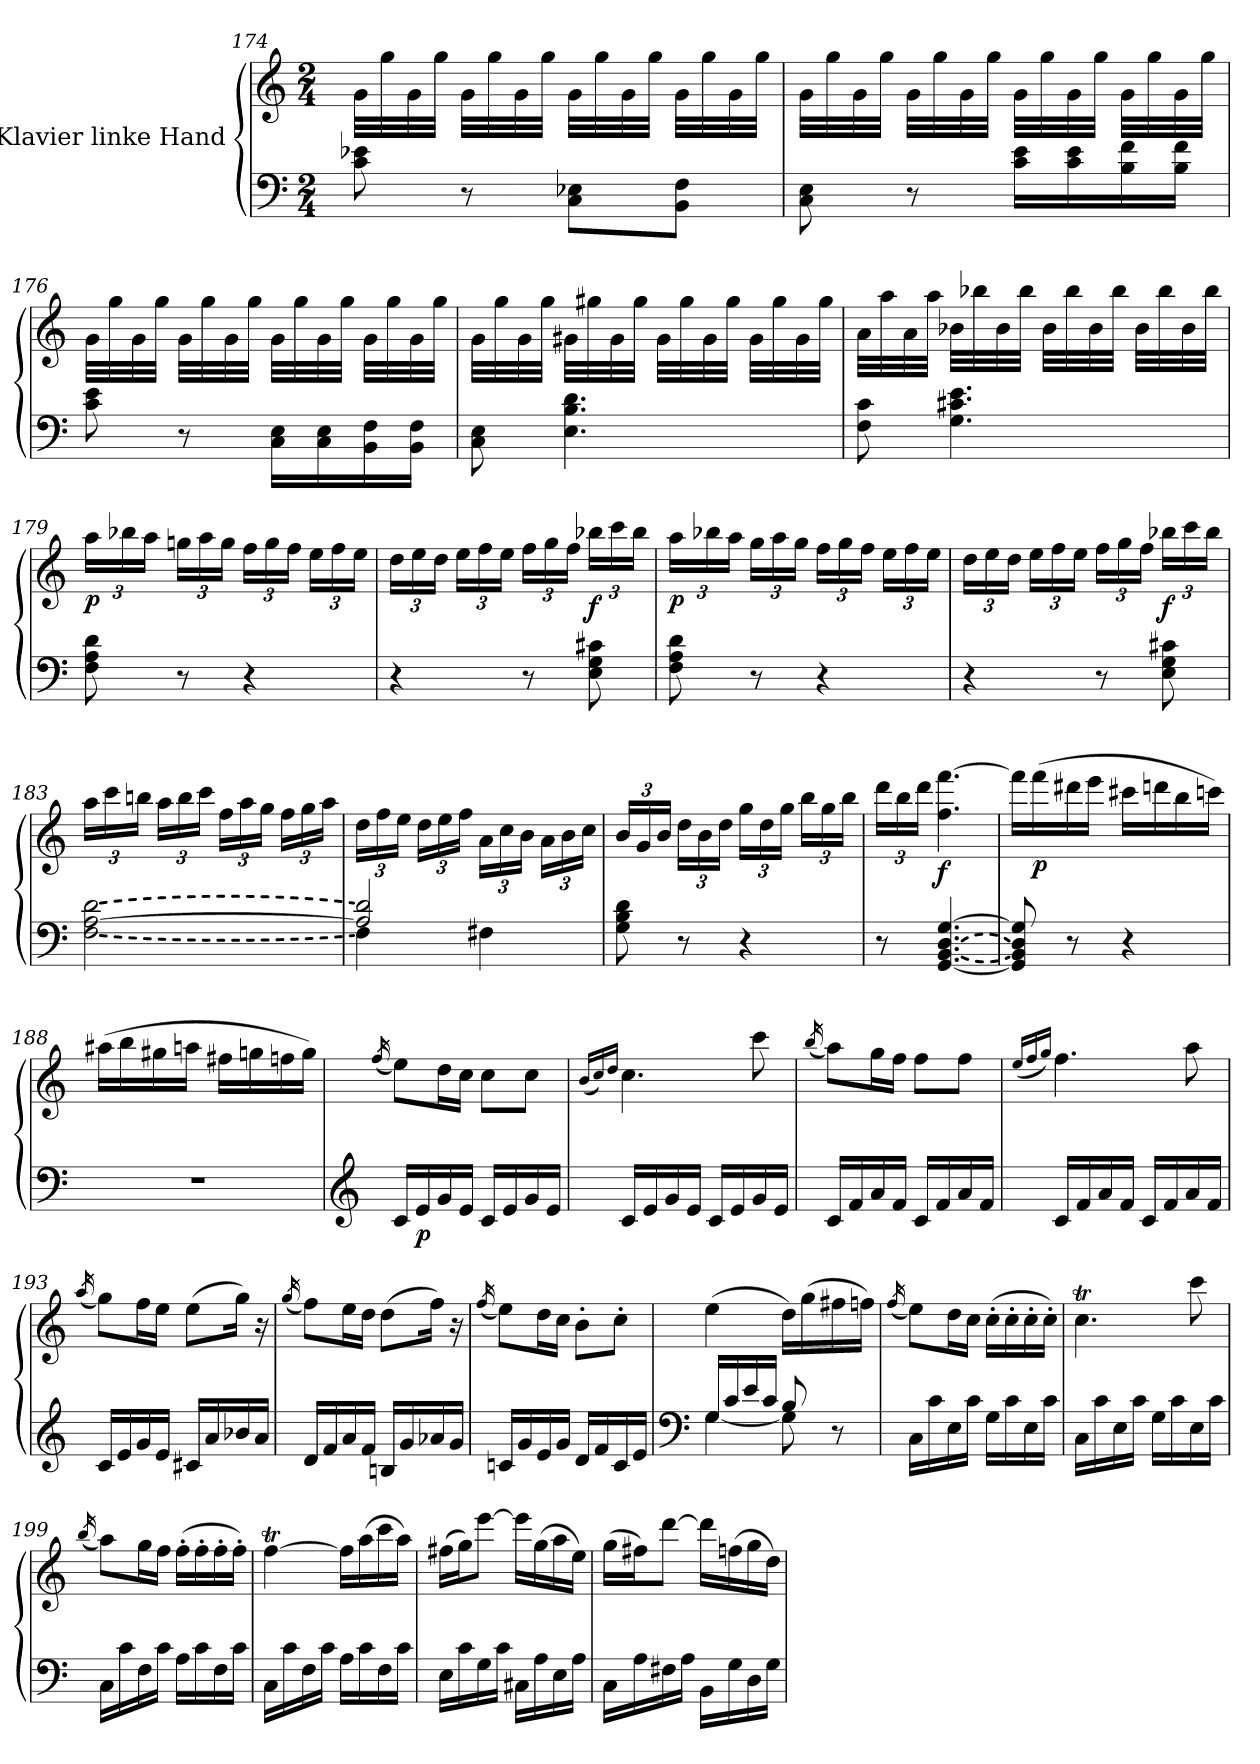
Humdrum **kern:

**kern	**kern	**dynam
*part1	*part1	*part1
*staff2	*staff1	*staff1/2
*I"Klavier linke Hand	*	*
*clefF4	*clefG2	*
*k[]	*k[]	*
*M2/4	*M2/4	*
=174	=174	=174
8c\ 8e-X\	32g\LLL	.
.	32gg\	.
.	32g\	.
.	32gg\JJJ	.
8r	32g\LLL	.
.	32gg\	.
.	32g\	.
.	32gg\JJJ	.
8C\ 8E-X\L	32g\LLL	.
.	32gg\	.
.	32g\	.
.	32gg\JJJ	.
8BB\ 8F\J	32g\LLL	.
.	32gg\	.
.	32g\	.
.	32gg\JJJ	.
=175	=175	=175
8C\ 8E\	32g\LLL	.
.	32gg\	.
.	32g\	.
.	32gg\JJJ	.
8r	32g\LLL	.
.	32gg\	.
.	32g\	.
.	32gg\JJJ	.
16c\ 16e\LL	32g\LLL	.
.	32gg\	.
16c\ 16e\	32g\	.
.	32gg\JJJ	.
16B\ 16f\	32g\LLL	.
.	32gg\	.
16B\ 16f\JJ	32g\	.
.	32gg\JJJ	.
=176	=176	=176
8c\ 8e\	32g\LLL	.
.	32gg\	.
.	32g\	.
.	32gg\JJJ	.
8r	32g\LLL	.
.	32gg\	.
.	32g\	.
.	32gg\JJJ	.
16C\ 16E\LL	32g\LLL	.
.	32gg\	.
16C\ 16E\	32g\	.
.	32gg\JJJ	.
16BB\ 16F\	32g\LLL	.
.	32gg\	.
16BB\ 16F\JJ	32g\	.
.	32gg\JJJ	.
=177	=177	=177
8C\ 8E\	32g\LLL	.
.	32gg\	.
.	32g\	.
.	32gg\JJJ	.
!	!	!LO:DY:a=2
!	!	!LO:DY:n=1:b=2
4.E\ 4.B\ 4.d\	32g#X\LLL	fp fp
.	32gg#X\	.
.	32g#\	.
.	32gg#\JJJ	.
.	32g#\LLL	.
.	32gg#\	.
.	32g#\	.
.	32gg#\JJJ	.
.	32g#\LLL	.
.	32gg#\	.
.	32g#\	.
.	32gg#\JJJ	.
=178	=178	=178
8F\ 8c\	32a\LLL	.
.	32aa\	.
.	32a\	.
.	32aa\JJJ	.
!	!	!LO:DY:b=2
!	!	!LO:DY:n=1:a=2
4.G\ 4.c#X\ 4.e\	32b-X\LLL	fp fp
.	32bb-X\	.
.	32b-\	.
.	32bb-\JJJ	.
.	32b-\LLL	.
.	32bb-\	.
.	32b-\	.
.	32bb-\JJJ	.
.	32b-\LLL	.
.	32bb-\	.
.	32b-\	.
.	32bb-\JJJ	.
=179	=179	=179
!	!	!LO:DY:b
8F\ 8A\ 8d\	24aa\LL	p
.	24bb-X\	.
.	24aa\JJ	.
8r	24ggn\LL	.
.	24aa\	.
.	24gg\JJ	.
4r	24ff\LL	.
.	24gg\	.
.	24ff\JJ	.
.	24ee\LL	.
.	24ff\	.
.	24ee\JJ	.
=180	=180	=180
4r	24dd\LL	.
.	24ee\	.
.	24dd\JJ	.
.	24ee\LL	.
.	24ff\	.
.	24ee\JJ	.
8r	24ff\LL	.
.	24gg\	.
.	24ff\JJ	.
!	!	!LO:DY:b
8E\ 8G\ 8c#X\	24bb-X\LL	f
.	24ccc\	.
.	24bb-\JJ	.
=181	=181	=181
!	!	!LO:DY:b
8F\ 8A\ 8d\	24aa\LL	p
.	24bb-X\	.
.	24aa\JJ	.
8r	24gg\LL	.
.	24aa\	.
.	24gg\JJ	.
4r	24ff\LL	.
.	24gg\	.
.	24ff\JJ	.
.	24ee\LL	.
.	24ff\	.
.	24ee\JJ	.
=182	=182	=182
4r	24dd\LL	.
.	24ee\	.
.	24dd\JJ	.
.	24ee\LL	.
.	24ff\	.
.	24ee\JJ	.
8r	24ff\LL	.
.	24gg\	.
.	24ff\JJ	.
!	!	!LO:DY:b
8E\ 8G\ 8c#X\	24bb-X\LL	f
.	24ccc\	.
.	24bb-\JJ	.
=183	=183	=183
!LO:T:n=2:dash	!	!
[2F\ [2A\ [2d\	24aa\LL	.
.	24ccc\	.
.	24bbn\JJ	.
.	24aa\LL	.
.	24bb\	.
.	24ccc\JJ	.
.	24ff\LL	.
.	24aa\	.
.	24gg\JJ	.
.	24ff\LL	.
.	24gg\	.
.	24aa\JJ	.
=184	=184	=184
*^	*	*
2A/] 2d/]	4F\]	24dd\LL	.
.	.	24ff\	.
.	.	24ee\JJ	.
.	.	24dd\LL	.
.	.	24ee\	.
.	.	24ff\JJ	.
.	4F#X\	24a\LL	.
.	.	24cc\	.
.	.	24b\JJ	.
.	.	24a\LL	.
.	.	24b\	.
.	.	24cc\JJ	.
*v	*v	*	*
=185	=185	=185
8G\ 8B\ 8d\	24b/LL	.
.	24g/	.
.	24b/JJ	.
8r	24dd\LL	.
.	24b\	.
.	24dd\JJ	.
4r	24gg\LL	.
.	24dd\	.
.	24gg\JJ	.
.	24bb\LL	.
.	24gg\	.
.	24bb\JJ	.
=186	=186	=186
8r	24ddd\LL	.
.	24bb\	.
.	24ddd\JJ	.
!LO:T:n=2:dash	!	!
!LO:T:n=3:dash	!	!LO:DY:b
[4.GG/ [4.BB/ [4.D/ [4.G/	4.ff\ [4.fff\	f
=187	=187	=187
8GG/] 8BB/] 8D/] 8G/]	16fff\LL]	.
!	!	!LO:DY:b
.	(>16fff\	p
8r	16ddd#X\	.
.	16eee\JJ	.
4r	16ccc#X\LL	.
.	16dddn\	.
.	16bb\	.
.	16cccn\JJ)	.
=188	=188	=188
2r	(>16aa#X\LL	.
.	16bb\	.
.	16gg#X\	.
.	16aan\JJ	.
.	16ff#X\LL	.
.	16ggn\	.
.	16ffn\	.
.	16gg\JJ)	.
=189	=189	=189
*clefG2	*	*
.	(<16qff/	.
16c/LL	8ee\L)	.
!	!	!LO:DY:b=2
16e/	.	p
16g/	16dd\L	.
16e/JJ	16cc\JJ	.
16c/LL	8cc\L	.
16e/	.	.
16g/	8cc\J	.
16e/JJ	.	.
=190	=190	=190
.	(<16qb/LL	.
.	16qcc/)	.
.	16qdd/JJ	.
16c/LL	4.cc\	.
16e/	.	.
16g/	.	.
16e/JJ	.	.
16c/LL	.	.
16e/	.	.
16g/	8ccc\	.
16e/JJ	.	.
=191	=191	=191
.	(<16qbb/	.
16c/LL	8aa\L)	.
16f/	.	.
16a/	16gg\L	.
16f/JJ	16ff\JJ	.
16c/LL	8ff\L	.
16f/	.	.
16a/	8ff\J	.
16f/JJ	.	.
=192	=192	=192
.	(<16qee/LL	.
.	16qff/	.
.	16qgg/JJ)	.
16c/LL	4.ff\	.
16f/	.	.
16a/	.	.
16f/JJ	.	.
16c/LL	.	.
16f/	.	.
16a/	8aa\	.
16f/JJ	.	.
=193	=193	=193
.	(<16qaa/	.
16c/LL	8gg\L)	.
16e/	.	.
16g/	16ff\L	.
16e/JJ	16ee\JJ	.
16c#X/LL	(>8ee\L	.
16a/	.	.
16b-X/	16gg\Jk)	.
16a/JJ	16r	.
=194	=194	=194
.	(<16qgg/	.
16d/LL	8ff\L)	.
16f/	.	.
16a/	16ee\L	.
16f/JJ	16dd\JJ	.
16Bn/LL	(>8dd\L	.
16g/	.	.
16a-X/	16ff\Jk)	.
16g/JJ	16r	.
=195	=195	=195
.	(<16qff/	.
16cn/LL	8ee\L)	.
16g/	.	.
16e/	16dd\L	.
16g/JJ	16cc\JJ	.
16d/LL	8b'\L	.
16f/	.	.
16c/	8cc'\J	.
16e/JJ	.	.
=196	=196	=196
*clefF4	*	*
*^	*	*
16G/LL	[4G\	(>4ee\	.
16c/	.	.	.
16e/	.	.	.
16c/JJ	.	.	.
8B/	8G\]	16dd\LL)	.
.	.	(>16gg\	.
8r	8ryy	16ff#X\	.
.	.	16ffn\JJ)	.
*v	*v	*	*
=197	=197	=197
.	(<16qff/	.
16C\LL	8ee\L)	.
16c\	.	.
16E\	16dd\L	.
16c\JJ	16cc\JJ	.
16G\LL	(>16cc'\LL	.
16c\	16cc'\	.
16E\	16cc'\	.
16c\JJ	16cc'\JJ)	.
=198	=198	=198
16C\LL	4.ccT\	.
16c\	.	.
16E\	.	.
16c\JJ	.	.
16G\LL	.	.
16c\	.	.
16E\	8cccTTT\	.
16c\JJ	.	.
=199	=199	=199
.	(<16qbb/	.
16C\LL	8aa\L)	.
16c\	.	.
16F\	16gg\L	.
16c\JJ	16ff\JJ	.
16A\LL	(>16ff'\LL	.
16c\	16ff'\	.
16F\	16ff'\	.
16c\JJ	16ff'\JJ)	.
=200	=200	=200
16C\LL	[4ffT\	.
16c\	.	.
16F\	.	.
16c\JJ	.	.
16A\LL	16ff\LL]	.
16c\	(>16aa\	.
16F\	16ccc\	.
16c\JJ	16aa\JJ)	.
=201	=201	=201
16E\LL	(>16ff#X\LL	.
16c\	16gg\J)	.
16G\	[8eee\J	.
16c\JJ	.	.
16C#X\LL	16eee\LL]	.
16A\	(>16gg\	.
16E\	16aa\	.
16A\JJ	16ee\JJ)	.
=202	=202	=202
16C\LL	(>16gg\LL	.
16A\	16ff#X\J)	.
16F#X\	[8ddd\J	.
16A\JJ	.	.
16BB\LL	16ddd\LL]	.
16G\	(>16ffn\	.
16D\	16gg\	.
16G\JJ	16dd\JJ)	.
=	=	=
*-	*-	*-
